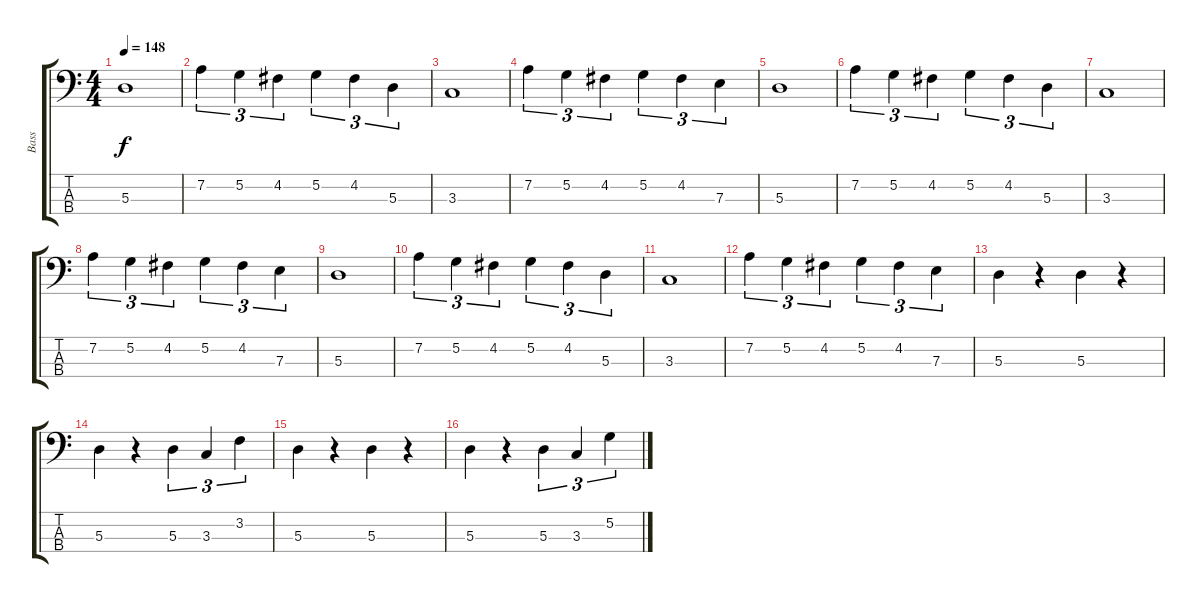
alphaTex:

\track ("Bass" "Bass") {instrument electricbasspick}
\staff {score tabs}
\tuning (G2 D2 A1 E1) {hide}
\ts (4 4)
\tempo 148
\clef f4
\ks c
5.3.1{dy f} |
7.2.4{tu (3 2)} 5.2.4{tu (3 2)} 4.2.4{tu (3 2)} 5.2.4{tu (3 2)} 4.2.4{tu (3 2)} 5.3.4{tu (3 2)} |
3.3.1 |
7.2.4{tu (3 2)} 5.2.4{tu (3 2)} 4.2.4{tu (3 2)} 5.2.4{tu (3 2)} 4.2.4{tu (3 2)} 7.3.4{tu (3 2)} |
5.3.1 |
7.2.4{tu (3 2)} 5.2.4{tu (3 2)} 4.2.4{tu (3 2)} 5.2.4{tu (3 2)} 4.2.4{tu (3 2)} 5.3.4{tu (3 2)} |
3.3.1 |
7.2.4{tu (3 2)} 5.2.4{tu (3 2)} 4.2.4{tu (3 2)} 5.2.4{tu (3 2)} 4.2.4{tu (3 2)} 7.3.4{tu (3 2)} |
5.3.1 |
7.2.4{tu (3 2)} 5.2.4{tu (3 2)} 4.2.4{tu (3 2)} 5.2.4{tu (3 2)} 4.2.4{tu (3 2)} 5.3.4{tu (3 2)} |
3.3.1 |
7.2.4{tu (3 2)} 5.2.4{tu (3 2)} 4.2.4{tu (3 2)} 5.2.4{tu (3 2)} 4.2.4{tu (3 2)} 7.3.4{tu (3 2)} |
5.3.4 r.4 5.3.4 r.4 |
5.3.4 r.4 5.3.4{tu (3 2)} 3.3.4{tu (3 2)} 3.2.4{tu (3 2)} |
5.3.4 r.4 5.3.4 r.4 |
5.3.4 r.4 5.3.4{tu (3 2)} 3.3.4{tu (3 2)} 5.2.4{tu (3 2)}
